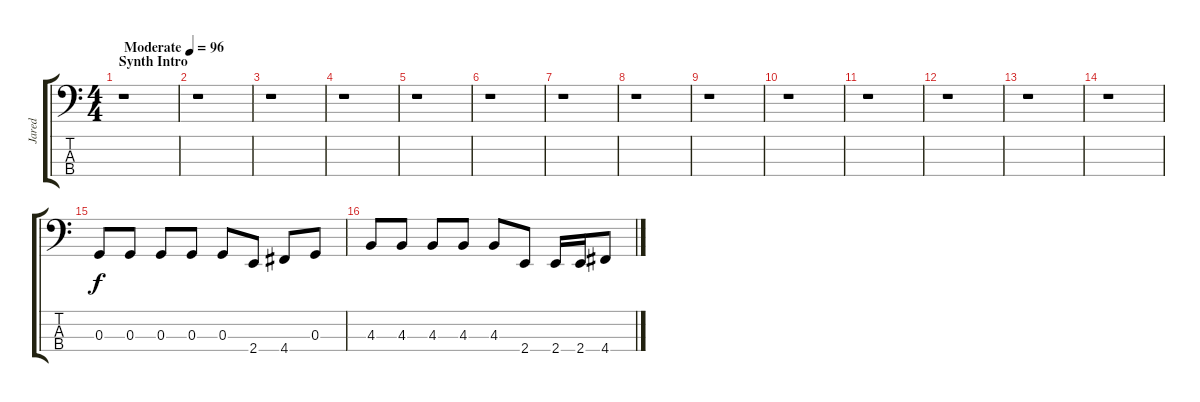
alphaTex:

\track ("Jared" "Jared") {instrument electricbasspick}
\staff {score tabs}
\tuning (F2 C2 G1 D1) {hide}
\ts (4 4)
\section ("" "Synth Intro")
\tempo (96 "Moderate")
\clef f4
\ks c
r.1{dy f instrument electricbasspick} |
r.1 |
r.1 |
r.1 |
r.1 |
r.1 |
r.1 |
r.1 |
r.1 |
r.1 |
r.1 |
r.1 |
r.1 |
r.1 |
0.3.8 0.3.8 0.3.8 0.3.8 0.3.8 2.4.8 4.4.8 0.3.8 |
4.3.8 4.3.8 4.3.8 4.3.8 4.3.8 2.4.8 2.4.16 2.4.16 4.4.8
